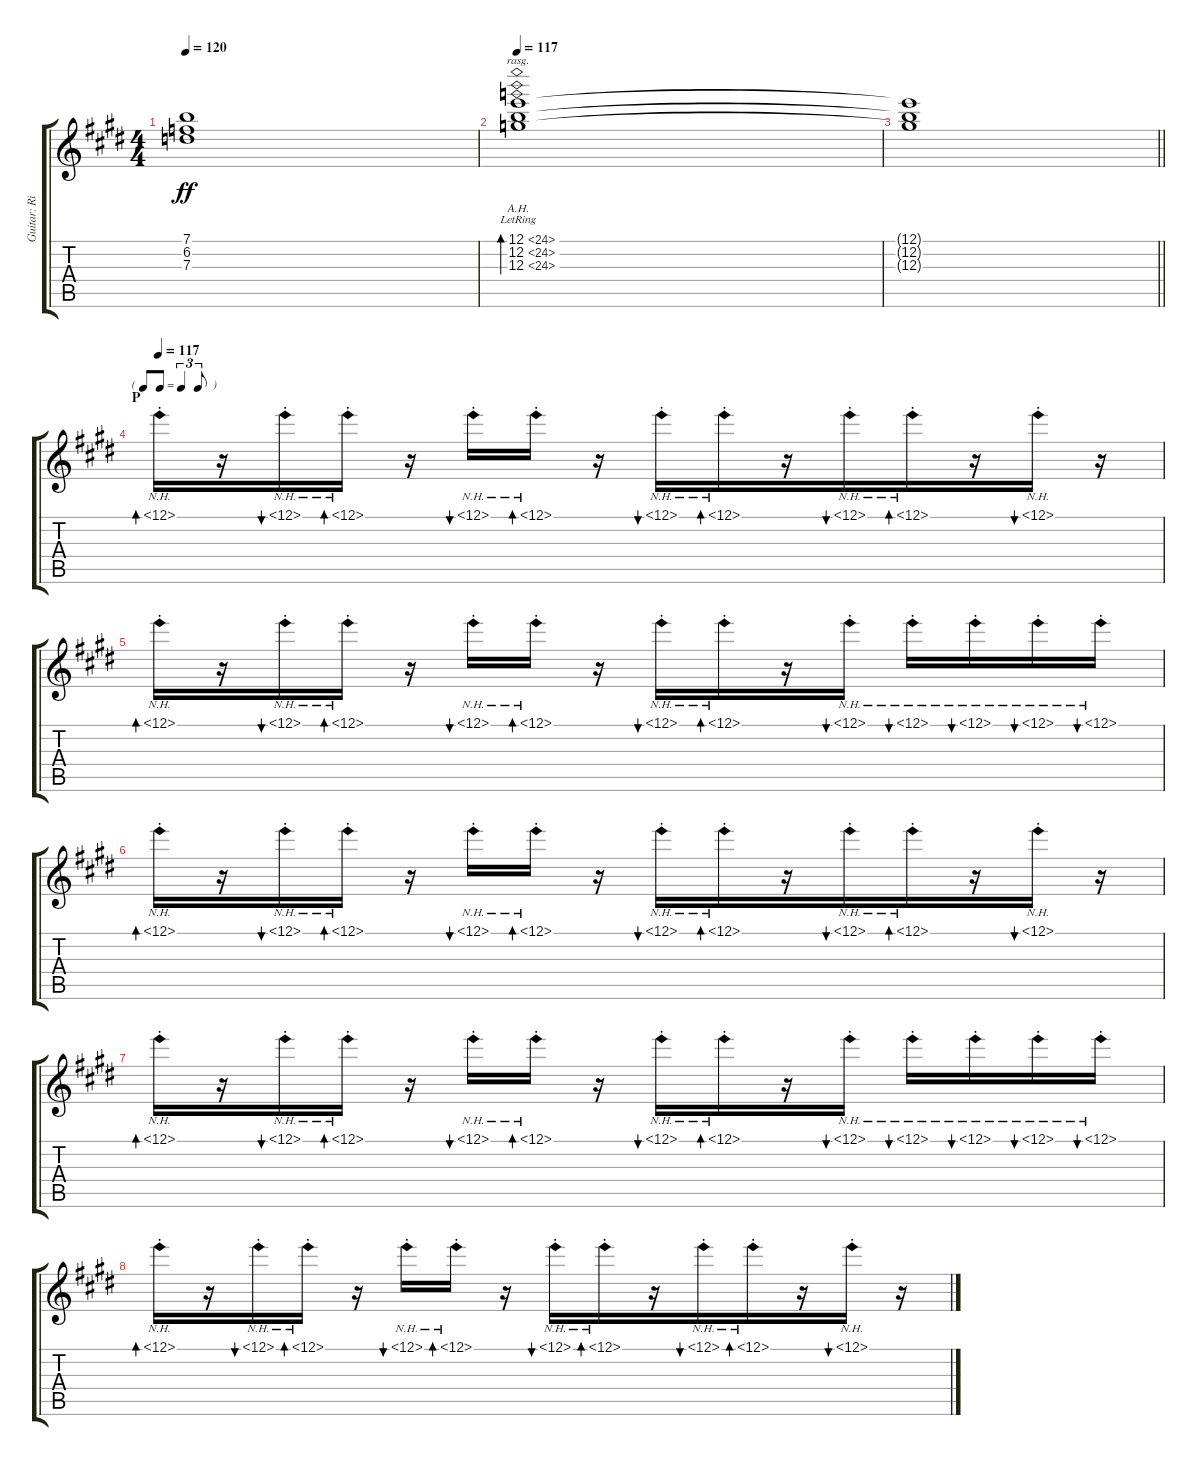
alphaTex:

\track ("Guitar: Rik" "Guitar: Ri") {instrument electricguitarclean}
\staff {score tabs}
\tuning (E4 B3 G3 D3 A2 E2) {hide}
\ts (4 4)
\tempo 120
\clef g2
\ks e
(7.1{t} 6.2{t} 7.3{t}).1{dy ff} |
\tempo 117
(12.1{ah 12 lr} 12.2{ah 12} 12.3{ah 12}).1{bd 480 rasg ii} |
\barLineRight lightlight
(12.1{t} 12.2{t} 12.3{t}).1 |
\tf triplet8th
\section ("" "P")
\tempo 117
12.1{nh st}.16{bd 60 volume 11 instrument acousticguitarnylon} r.16 12.1{nh st}.16{bu 60} 12.1{nh st}.16{bd 60} r.16 12.1{nh st}.16{bu 60} 12.1{nh st}.16{bd 60} r.16 12.1{nh st}.16{bu 60} 12.1{nh st}.16{bd 60} r.16 12.1{nh st}.16{bu 60 beam merge} 12.1{nh st}.16{bd 60} r.16 12.1{nh st}.16{bu 60} r.16 |
12.1{nh st}.16{bd 60} r.16 12.1{nh st}.16{bu 60} 12.1{nh st}.16{bd 60} r.16 12.1{nh st}.16{bu 60} 12.1{nh st}.16{bd 60} r.16 12.1{nh st}.16{bu 60} 12.1{nh st}.16{bd 60} r.16 12.1{nh st}.16{bu 60} 12.1{nh st}.16{bu 60} 12.1{nh st}.16{bu 60} 12.1{nh st}.16{bu 60} 12.1{nh st}.16{bu 60} |
12.1{nh st}.16{bd 60} r.16 12.1{nh st}.16{bu 60} 12.1{nh st}.16{bd 60} r.16 12.1{nh st}.16{bu 60} 12.1{nh st}.16{bd 60} r.16 12.1{nh st}.16{bu 60} 12.1{nh st}.16{bd 60} r.16 12.1{nh st}.16{bu 60 beam merge} 12.1{nh st}.16{bd 60} r.16 12.1{nh st}.16{bu 60} r.16 |
12.1{nh st}.16{bd 60} r.16 12.1{nh st}.16{bu 60} 12.1{nh st}.16{bd 60} r.16 12.1{nh st}.16{bu 60} 12.1{nh st}.16{bd 60} r.16 12.1{nh st}.16{bu 60} 12.1{nh st}.16{bd 60} r.16 12.1{nh st}.16{bu 60} 12.1{nh st}.16{bu 60} 12.1{nh st}.16{bu 60} 12.1{nh st}.16{bu 60} 12.1{nh st}.16{bu 60} |
12.1{nh st}.16{bd 60} r.16 12.1{nh st}.16{bu 60} 12.1{nh st}.16{bd 60} r.16 12.1{nh st}.16{bu 60} 12.1{nh st}.16{bd 60} r.16 12.1{nh st}.16{bu 60} 12.1{nh st}.16{bd 60} r.16 12.1{nh st}.16{bu 60 beam merge} 12.1{nh st}.16{bd 60} r.16 12.1{nh st}.16{bu 60} r.16
